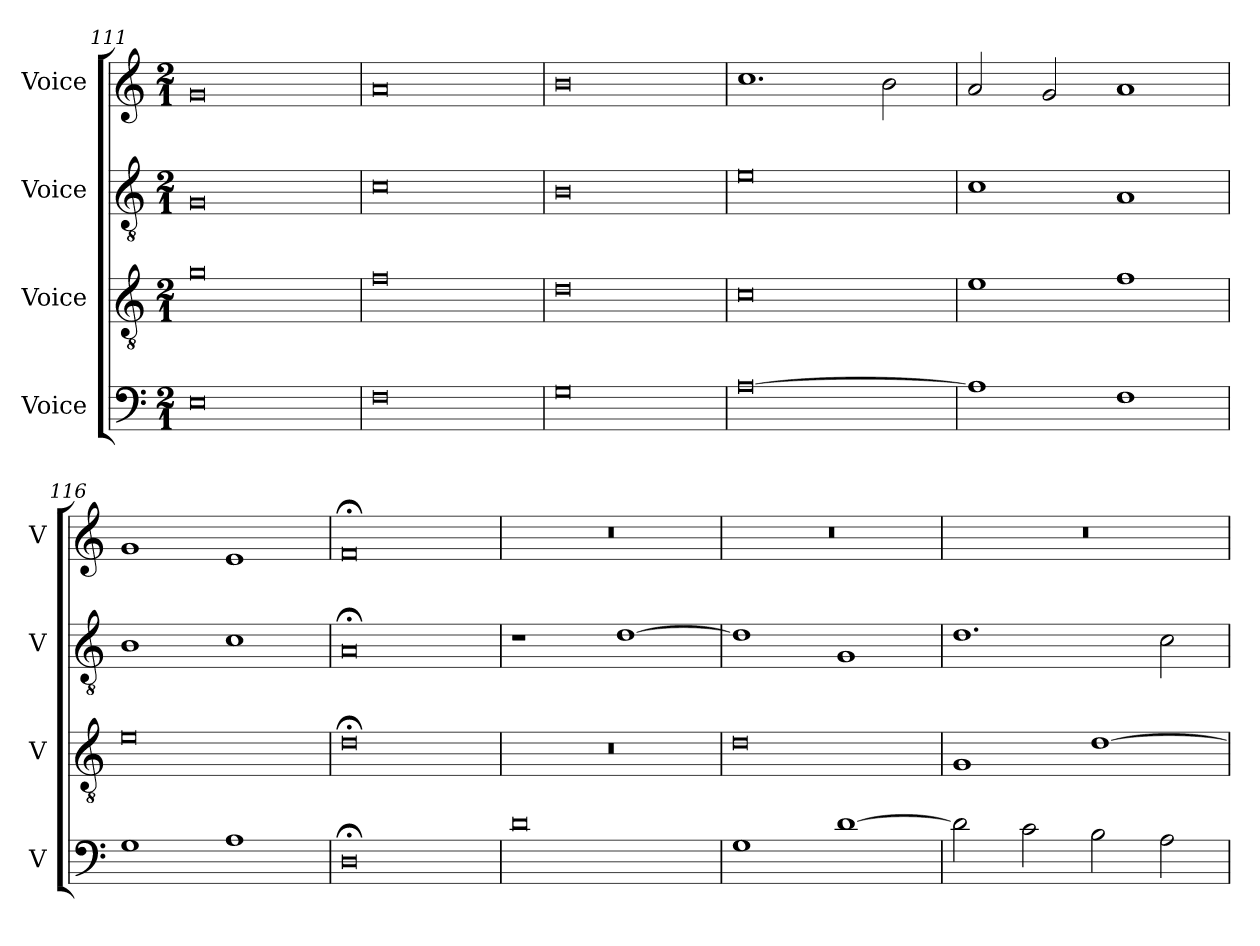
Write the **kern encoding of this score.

**kern	**kern	**kern	**kern
*part4	*part3	*part2	*part1
*staff4	*staff3	*staff2	*staff1
*I"Voice	*I"Voice	*I"Voice	*I"Voice
*I'V	*I'V	*I'V	*I'V
*clefF4	*clefGv2	*clefGv2	*clefG2
*k[]	*k[]	*k[]	*k[]
*M2/1	*M2/1	*M2/1	*M2/1
=111	=111	=111	=111
0E	0g	0G	0g
=112	=112	=112	=112
0F	0f	0c	0a
=113	=113	=113	=113
0G	0d	0B	0b
=114	=114	=114	=114
[0A	0c	0e	1.cc
.	.	.	2b\
=115	=115	=115	=115
1A]	1e	1c	2a/
.	.	.	2g/
1F	1f	1A	1a
!!LO:PB:g=z
=116	=116	=116	=116
1G	0e	1B	1g
1A	.	1c	1e
=117	=117	=117	=117
0D;	0d;	0A;	0f;
=118	=118	=118	=118
0d	0r	1r	0r
.	.	[1d	.
=119	=119	=119	=119
1G	0d	1d]	0r
[1d	.	1G	.
=120	=120	=120	=120
2d\]	1G	1.d	0r
2c\	.	.	.
2B\	[1d	.	.
2A\	.	2c\	.
=	=	=	=
*-	*-	*-	*-
